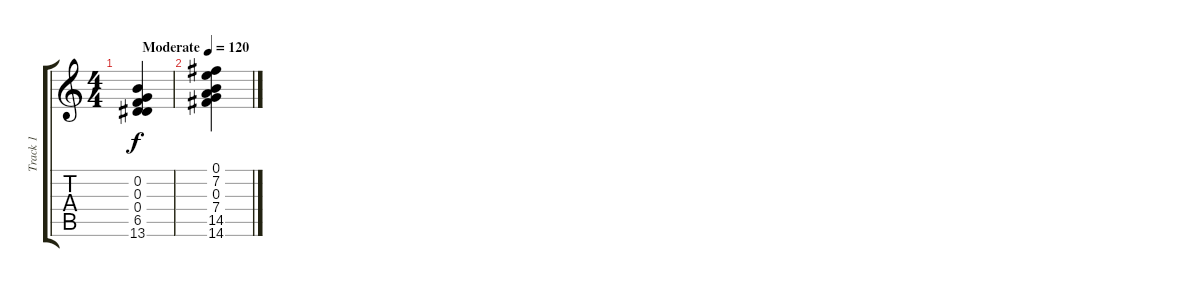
\track ("Track 1" "Track 1") {instrument acousticguitarsteel}
\staff {score tabs}
\tuning (E4 B3 G3 D3 A2 E2) {hide}
\ts (4 4)
\tempo (120 "Moderate")
\clef g2
\ks c
(0.2 0.3 0.4 6.5 13.6).4{dy f instrument acousticguitarsteel} |
(0.1 7.2 0.3 7.4 14.5 14.6).4
